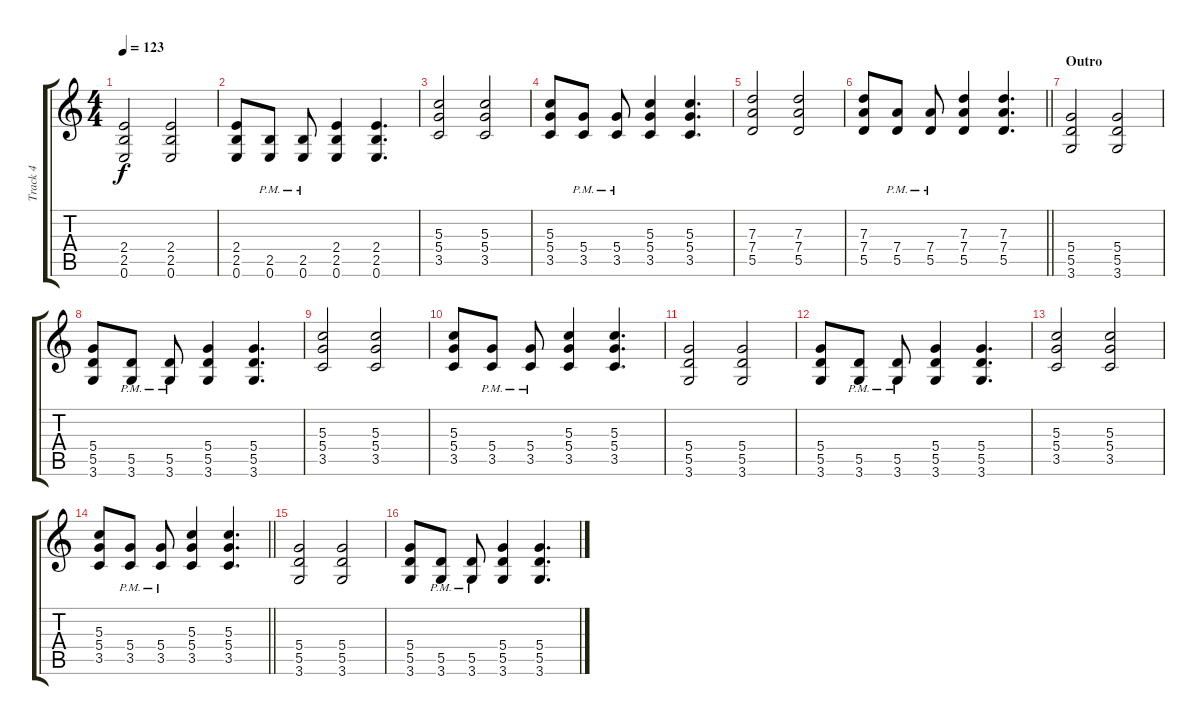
\track ("Track 4" "Track 4") {instrument overdrivenguitar}
\staff {score tabs}
\tuning (E4 B3 G3 D3 A2 E2) {hide}
\ts (4 4)
\tempo 123
\clef g2
\ks c
(2.4 2.5 0.6).2{dy f} (2.4 2.5 0.6).2 |
(2.4 2.5 0.6).8 (2.5{pm} 0.6).8 (2.5{pm} 0.6).8 (2.4 2.5 0.6).4 (2.4 2.5 0.6).4{d} |
(5.3 5.4 3.5).2 (5.3 5.4 3.5).2 |
(5.3 5.4 3.5).8 (5.4 3.5{pm}).8 (5.4 3.5{pm}).8 (5.3 5.4 3.5).4 (5.3 5.4 3.5).4{d} |
(7.3 7.4 5.5).2 (7.3 7.4 5.5).2 |
\barLineRight lightlight
(7.3 7.4 5.5).8 (7.4 5.5{pm}).8 (7.4 5.5{pm}).8 (7.3 7.4 5.5).4 (7.3 7.4 5.5).4{d} |
\section ("" "Outro")
(5.4 5.5 3.6).2 (5.4 5.5 3.6).2 |
(5.4 5.5 3.6).8 (5.5{pm} 3.6{pm}).8 (5.5{pm} 3.6{pm}).8 (5.4 5.5 3.6).4 (5.4 5.5 3.6).4{d} |
(5.3 5.4 3.5).2 (5.3 5.4 3.5).2 |
(5.3 5.4 3.5).8 (5.4 3.5{pm}).8 (5.4 3.5{pm}).8 (5.3 5.4 3.5).4 (5.3 5.4 3.5).4{d} |
(5.4 5.5 3.6).2 (5.4 5.5 3.6).2 |
(5.4 5.5 3.6).8 (5.5{pm} 3.6{pm}).8 (5.5{pm} 3.6{pm}).8 (5.4 5.5 3.6).4 (5.4 5.5 3.6).4{d} |
(5.3 5.4 3.5).2 (5.3 5.4 3.5).2 |
\barLineRight lightlight
(5.3 5.4 3.5).8 (5.4 3.5{pm}).8 (5.4 3.5{pm}).8 (5.3 5.4 3.5).4 (5.3 5.4 3.5).4{d} |
(5.4 5.5 3.6).2 (5.4 5.5 3.6).2 |
(5.4 5.5 3.6).8 (5.5{pm} 3.6{pm}).8 (5.5{pm} 3.6{pm}).8 (5.4 5.5 3.6).4 (5.4 5.5 3.6).4{d}
